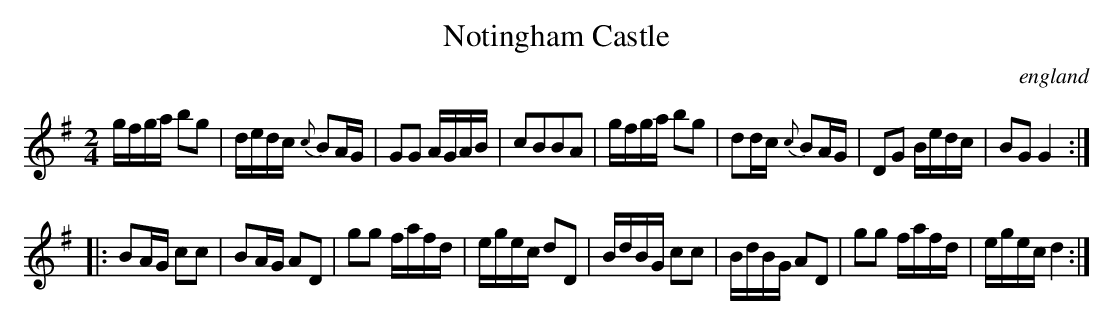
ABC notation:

X:1
T:Notingham Castle
O:england
M:2/4
K:G
gfga b2g2| dedc {c}B2AG| G2G2 AGAB| c2B2B2A2|\
gfga b2g2| d2dc {c}B2AG| D2G2 Bedc| B2G2 G4::
B2AG c2c2| B2AG A2D2| g2g2 fafd| egec d2D2|\
BdBG c2c2| BdBG A2D2| g2g2 fafd| egec d4 :|
